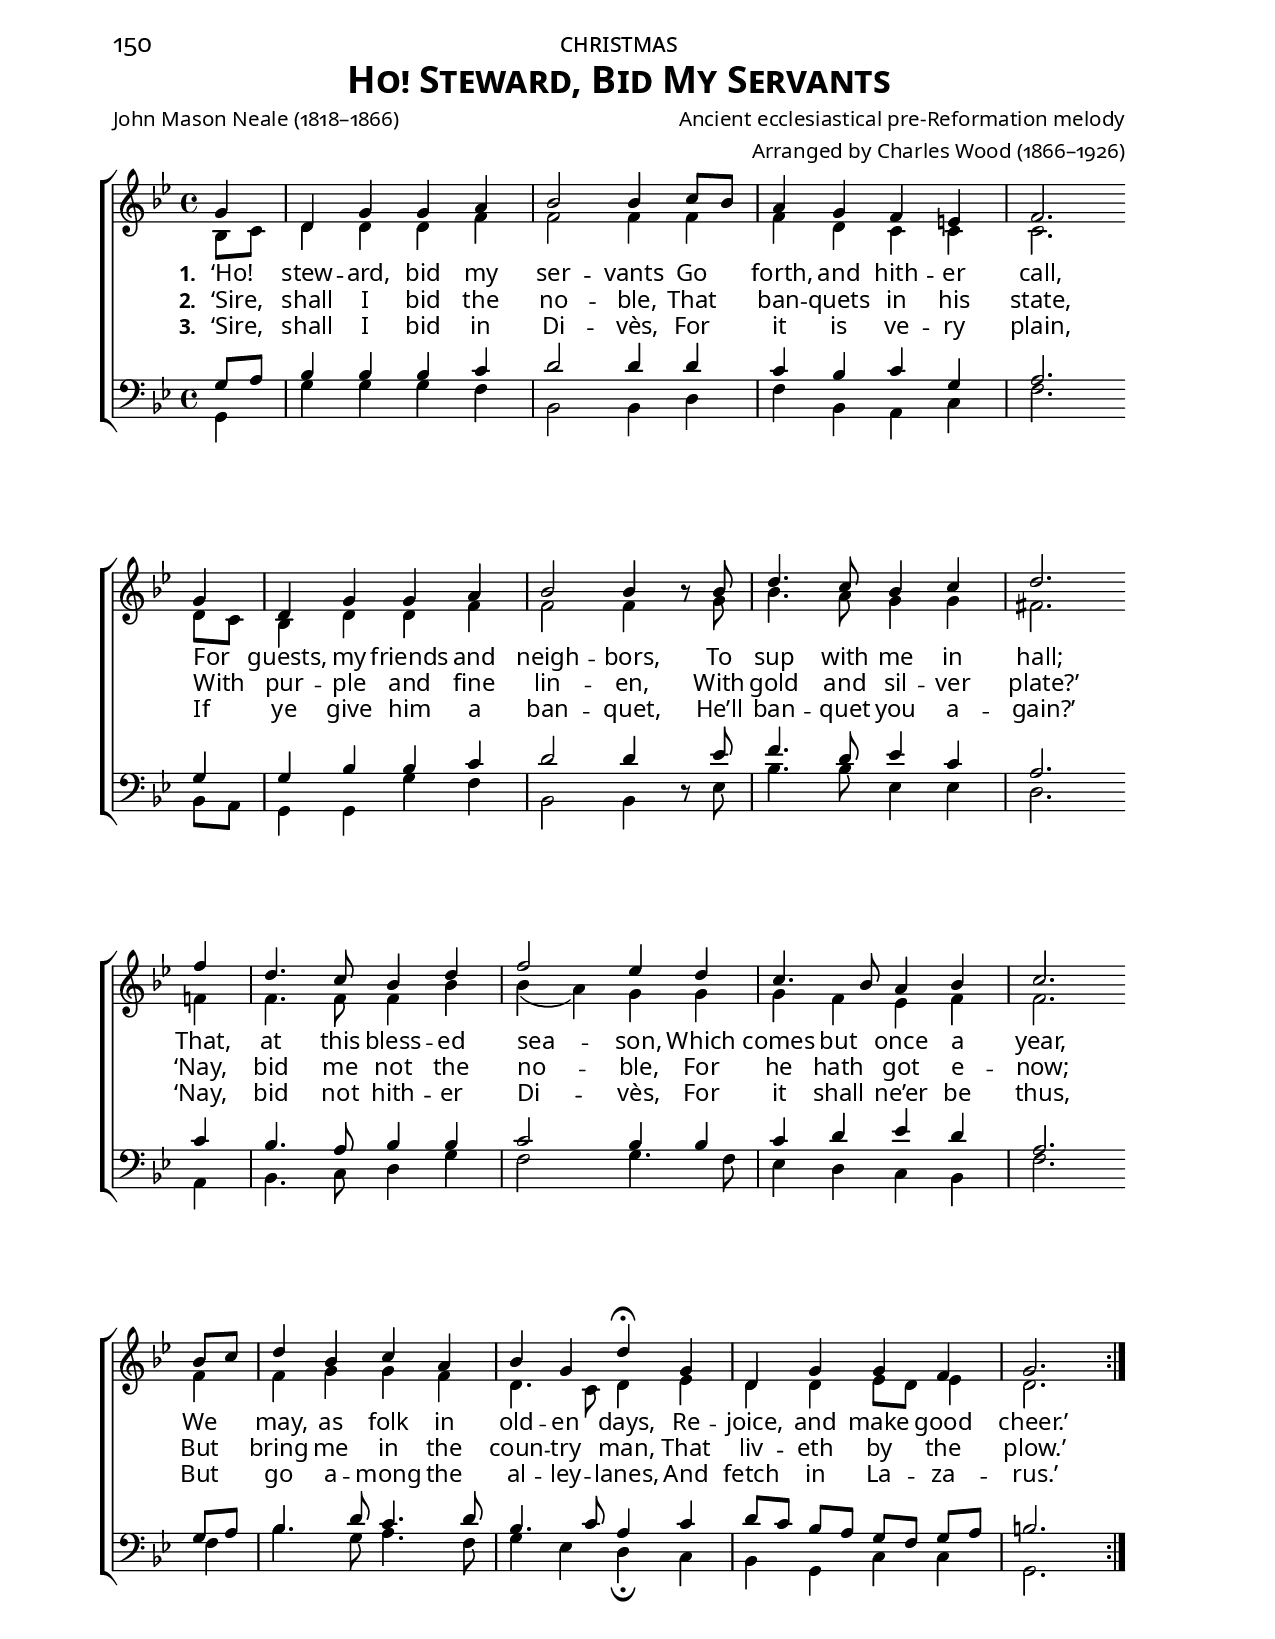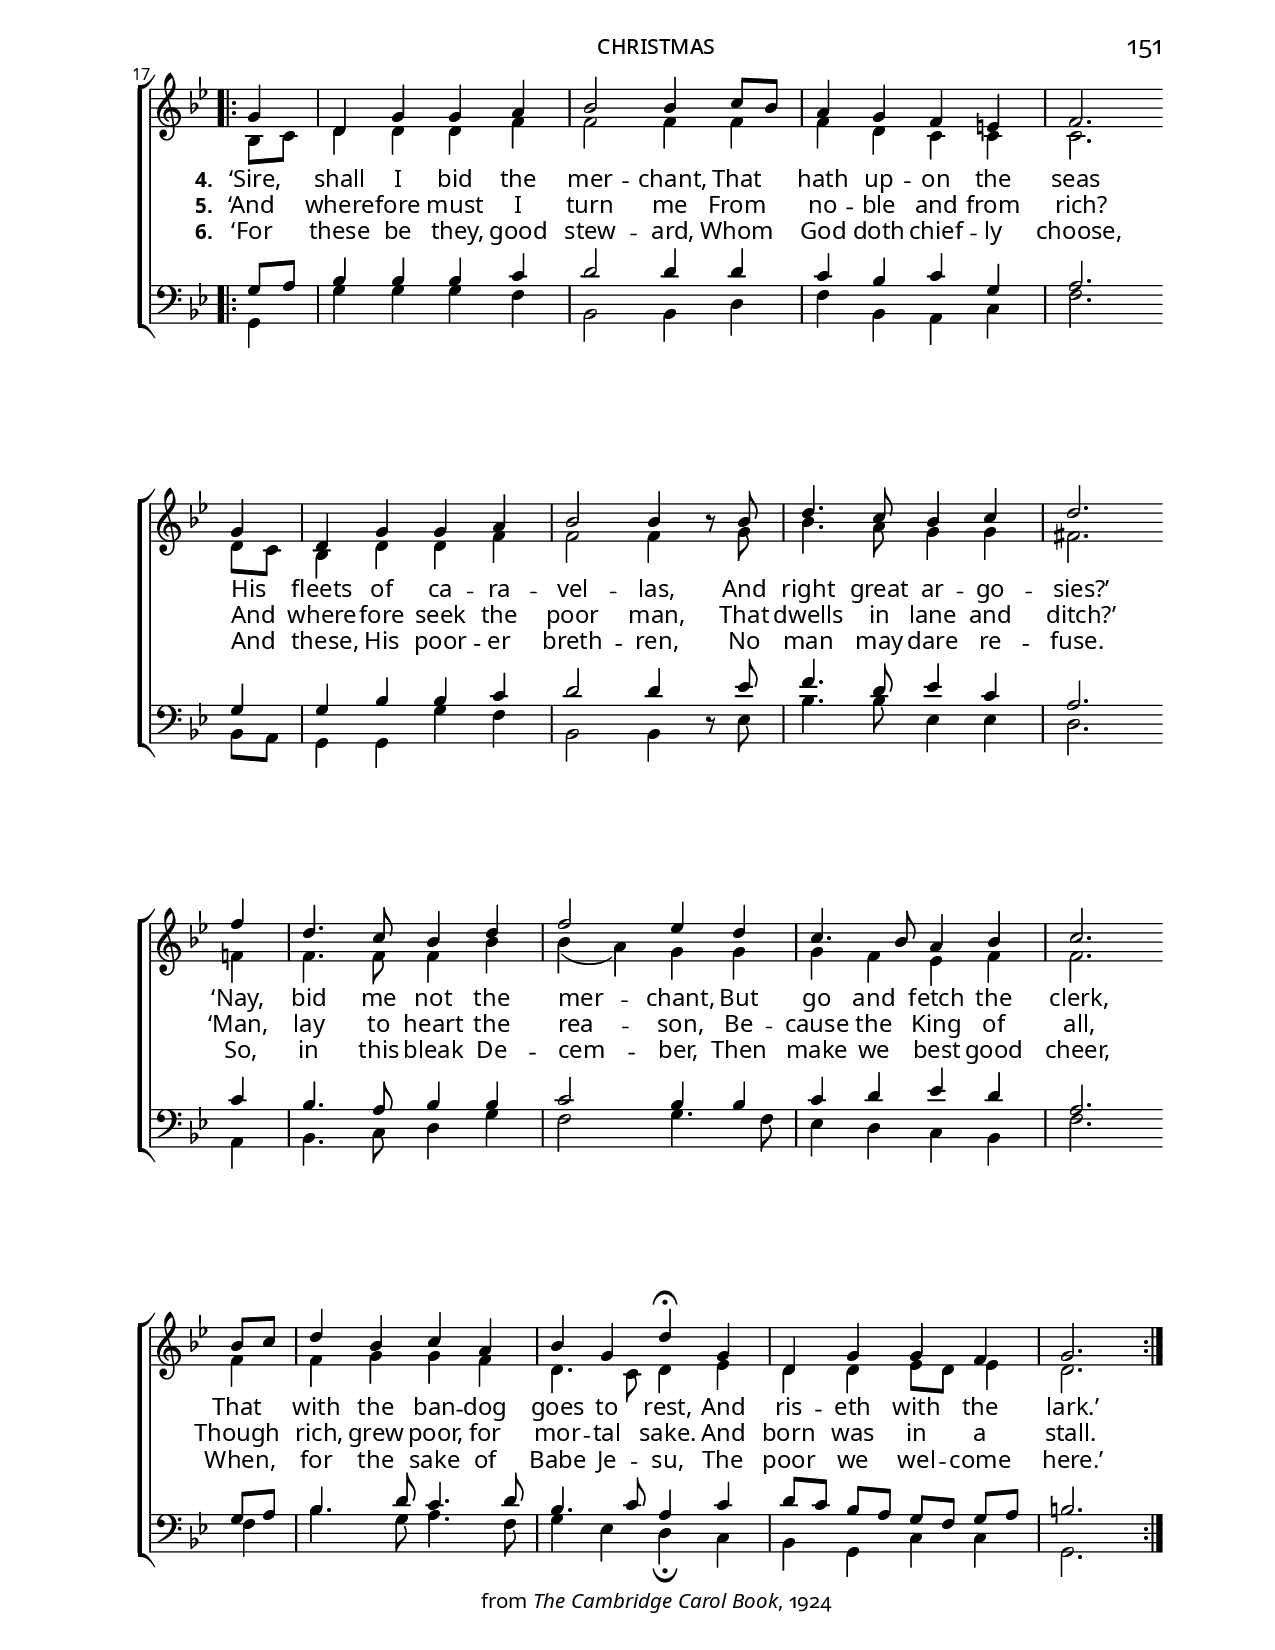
\version "2.14.2"
\include "util.ly"
\header {
  title = \markup{\override #'(font-name . "Garamond Premier Pro Semibold"){ \abs-fontsize #18 \smallCapsOldStyle"Ho! Steward, Bid My Servants"}}
  poet = \markup\oldStyleNum"John Mason Neale (1818–1866)"
  composer = \markup\oldStyleNum"Ancient ecclesiastical pre-Reformation melody"
  arranger = \markup\oldStyleNum"Arranged by Charles Wood (1866–1926)"
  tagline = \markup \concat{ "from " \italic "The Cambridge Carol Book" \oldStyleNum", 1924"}
}
\paper {
  %print-all-headers = ##t
  paper-height = 11\in
  paper-width = 8.5\in
  indent = 0\in
  %system-system-spacing = #'((basic-distance . 10) (padding . 0))
  %system-system-spacing =
  %  #'((basic-distance . 0)
  %     (minimum-distance . 0)
  %     (padding . -0.35)
  %     (stretchability . 100))
  ragged-last-bottom = ##f
  ragged-bottom = ##f
  two-sided = ##t
  inner-margin = 1\in
  outer-margin = 0.75\in
  top-margin = 0.26\in
  bottom-margin = 0.25\in
  first-page-number = #150
  print-first-page-number = ##t
  headerLine = \markup{\override #'(font-name . "Garamond Premier Pro") \smallCapsOldStyle"christmas"}
  oddHeaderMarkup = \markup\fill-line{
     \override #'(font-name . "Garamond Premier Pro")\abs-fontsize #12.5
     \combine 
        \fill-line{"" \on-the-fly #print-page-number-check-first
        \oldStylePageNum""
        }
        \fill-line{\headerLine}
  }
  evenHeaderMarkup = \markup {
     \override #'(font-name . "Garamond Premier Pro")\abs-fontsize #12.5
     \combine
        \on-the-fly #print-page-number-check-first
        \oldStylePageNum""
        \fill-line{\headerLine}
  }
}
#(set-global-staff-size 18) \paper{ #(define fonts (make-pango-font-tree "Garamond Premier Pro" "Garamond Premier Pro" "Garamond Premier Pro" (/ 18 20))) }
global = {
  \key bes \major
  \time 4/4
  \autoBeamOff
  \override DynamicLineSpanner #'staff-padding = #0.0
  \override DynamicLineSpanner #'Y-extent = #'(-1 . 1)
}

sopMusic = \relative c' {
  \repeat volta 2 {
    \partial 4 g'4 |
    d g g a |
    bes2 bes4 c8[ bes] |
    a4 g f e |
    f2. \bar""\break g4 |
    
    d g g a |
    bes2 bes4 bes8\rest bes |
    d4. c8 bes4 c |
    d2. \bar""\break f4 |
    
    d4. c8 bes4 d |
    f2 ees4 d |
    c4. bes8 a4 bes |
    c2. \bar""\break bes8[ c] |
    
    d4 bes c a |
    bes g d'4\fermata g, |
    d g g f |
    \partial 2. g2. | \break
  }
}
sopWords = \lyricmode {
  
}

altoMusic = \relative c' {
  bes8[ c] |
  d4 d d f |
  f2 f4 f |
  f d c c |
  c2. d8[ c] |
  
  bes4 d d f |
  f2 f4 s8 g |
  bes4. a8 g4 g |
  fis2. f4 |
  
  f4. f8 f4 bes |
  bes( a) g g |
  g f ees f |
  f2. f4 |
  
  f g g f |
  d4. c8 d4 ees |
  d d ees8[ d] ees4 |
  d2.
}
altoWords = \lyricmode {
  \dropLyricsV
  \set stanza = #"1. "
  ‘Ho! stew -- ard, bid my ser -- vants
  Go forth, and hith -- er call,
  For guests, my friends and neigh -- bors,
  To sup with me in hall;
  That, at this bless -- ed sea -- son,
  Which comes but once a year,
  We may, as folk
  \set associatedVoice = "sopranos"
  in old -- en days,
  Re -- joice, and make good cheer.’
  
  \unset associatedVoice
  \set stanza = #"4. "
  ‘Sire, shall I bid the mer -- chant,
  That hath up -- on the seas
  His fleets of ca -- ra -- vel -- las,
  And right great ar -- go -- sies?’
  ‘Nay, bid me not the mer -- chant,
  But go and fetch the clerk,
  That with the ban -- 
  \set associatedVoice = "sopranos"
  dog goes to rest,
  And ris -- eth with the lark.’
}
altoWordsII = \lyricmode {
  \dropLyricsV
%\markup\italic
  \set stanza = #"2. "
  ‘Sire, shall I bid the no -- ble,
  That ban -- quets in his state,
  With pur -- ple and fine lin -- en,
  With gold and sil -- ver plate?’
  ‘Nay, bid me not the no -- ble,
  For he hath got e -- now;
  But bring me in 
  \set associatedVoice = "sopranos"
  the coun -- try man,
  That liv -- eth by the plow.’
  
  \unset associatedVoice
  \set stanza = #"5. "
  ‘And where -- fore must I turn me
  From no -- ble and from rich?
  And where -- fore seek the poor man,
  That dwells in lane and ditch?’
  ‘Man, lay to heart the rea -- son,
  Be -- cause the King of all,
  Though rich, grew poor, 
  \set associatedVoice = "sopranos"
  for mor -- tal sake.
  And born was in a stall.
}
altoWordsIII = \lyricmode {
  \dropLyricsV
  \set stanza = #"3. "
  ‘Sire, shall I bid in Di -- vès,
  For it is ve -- ry plain,
  If ye give him a ban -- quet,
  He’ll ban -- quet you a -- gain?’
  ‘Nay, bid not hith -- er Di -- vès,
  For it shall ne’er be thus,
  But go a -- mong 
  \set associatedVoice = "sopranos"
  the al -- ley -- lanes,
  And fetch in La -- za -- rus.’
  
  \unset associatedVoice
  \set stanza = #"6. "
  ‘For these be they, good stew -- ard,
  Whom God doth chief -- ly choose,
  And these, His poor -- er breth -- ren,
  No man may dare re -- fuse.
  So, in this bleak De -- cem -- ber,
  Then make we best good cheer,
  When, for the sake 
  \set associatedVoice = "sopranos"
  of Babe Je -- su,
  The poor we wel -- come here.’
}
altoWordsIV = \lyricmode {
}
altoWordsV = \lyricmode {
}
altoWordsVI = \lyricmode {
}
tenorMusic = \relative c' {
  g8[ a] |
  bes4 bes bes c |
  d2 d4 d |
  c bes c g |
  a2. g4 |
  
  g bes bes c |
  d2 d4 s8 ees |
  f4. d8 ees4 c |
  a2. c4 |
  
  bes4. a8 bes4 bes |
  c2 bes4 bes |
  c d ees d |
  a2. g8[ a] |
  
  bes4. d8 c4. d8 |
  bes4. c8 a4 c |
  d8[ c] bes[ a] g[ f] g[ a] |
  b2.
}
tenorWords = \lyricmode {

}

bassMusic = \relative c {
  g4 |
  g' g g f |
  bes,2 bes4 d |
  f bes, a c |
  f2. bes,8[ a] |
  
  g4 g g' f |
  bes,2 bes4 d8\rest ees |
  bes'4. bes8 ees,4 ees |
  d2. a4 |
  
  bes4. c8 d4 g |
  f2 g4. f8 |
  ees4 d c bes |
  f'2. f4 |
  
  bes4. g8 a4. f8 |
  g4 ees d\fermata c |
  bes g c c g2.
}
bassWords = \lyricmode {

}

pianoRH = \relative c' {
  
}
pianoLH = \relative c' {
  
}

\score {
  <<
   \new ChoirStaff <<
    \new Staff = women <<
      \new Voice = "sopranos" { \voiceOne << \global \repeat unfold2 \sopMusic >> }
      \new Voice = "altos" { \voiceTwo << \global \repeat unfold2\altoMusic >> }
    >>
    \new Lyrics \with { alignAboveContext = #"women" \override VerticalAxisGroup #'nonstaff-relatedstaff-spacing = #'((basic-distance . 1))} \lyricsto "sopranos" \sopWords
    \new Lyrics = "altosVI"  \with { alignBelowContext = #"women" } \lyricsto "altos" \altoWordsVI
    \new Lyrics = "altosV"  \with { alignBelowContext = #"women" } \lyricsto "altos" \altoWordsV
    \new Lyrics = "altosIV"  \with { alignBelowContext = #"women" } \lyricsto "altos" \altoWordsIV
    \new Lyrics = "altosIII"  \with { alignBelowContext = #"women" } \lyricsto "altos" \altoWordsIII
    \new Lyrics = "altosII"  \with { alignBelowContext = #"women" } \lyricsto "altos" \altoWordsII
    \new Lyrics = "altos"  \with { alignBelowContext = #"women" \override VerticalAxisGroup #'nonstaff-relatedstaff-spacing = #'((basic-distance . 1))} \lyricsto "altos" \altoWords
   \new Staff = men <<
      \clef bass
      \new Voice = "tenors" { \voiceOne << \global \repeat unfold2\tenorMusic >> }
      \new Voice = "basses" { \voiceTwo << \global \repeat unfold2\bassMusic >> }
    >>
    \new Lyrics \with { alignAboveContext = #"men" \override VerticalAxisGroup #'nonstaff-relatedstaff-spacing = #'((basic-distance . 1)) } \lyricsto "tenors" \tenorWords
    \new Lyrics \with { alignBelowContext = #"men" \override VerticalAxisGroup #'nonstaff-relatedstaff-spacing = #'((basic-distance . 1)) } \lyricsto "basses" \bassWords
  >>
%    \new PianoStaff << \new Staff { \new Voice { \pianoRH } } \new Staff { \clef "bass" \pianoLH } >>
  >>
  \layout {
  \context {
    \Lyrics
    \override LyricText #'font-size = #1.3
  }
    \context {
      \Score
      %\override SpacingSpanner #'base-shortest-duration = #(ly:make-moment 1 8)
      %\override SpacingSpanner #'common-shortest-duration = #(ly:make-moment 1 4)
    }
    \context {
      % Remove all empty staves
      % \Staff \RemoveEmptyStaves \override VerticalAxisGroup #'remove-first = ##t
    }
    \context {
      \Lyrics
      \override LyricText #'X-offset = #center-on-word
    }
  }
}

